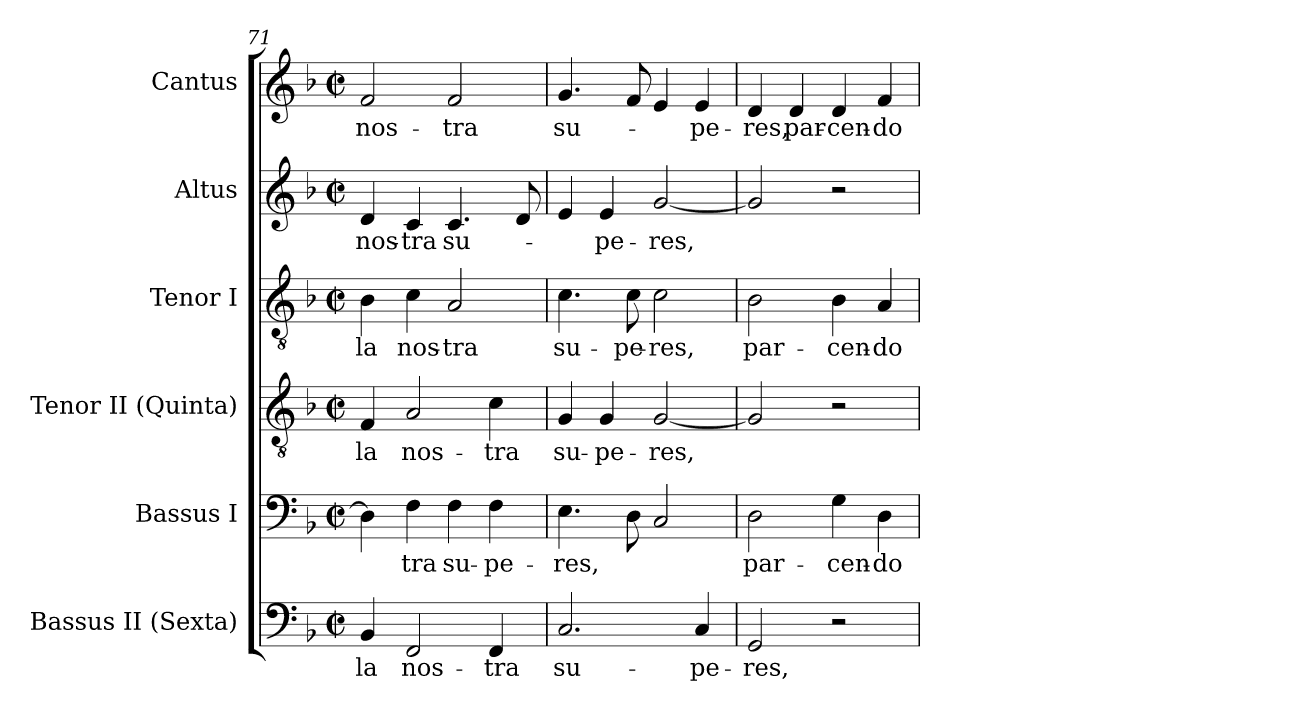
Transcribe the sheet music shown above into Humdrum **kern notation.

**kern	**text	**kern	**text	**kern	**text	**kern	**text	**kern	**text	**kern	**text
*part6	*part6	*part5	*part5	*part4	*part4	*part3	*part3	*part2	*part2	*part1	*part1
*staff6	*staff6	*staff5	*staff5	*staff4	*staff4	*staff3	*staff3	*staff2	*staff2	*staff1	*staff1
*I"Bassus II (Sexta)	*	*I"Bassus I	*	*I"Tenor II (Quinta)	*	*I"Tenor I	*	*I"Altus	*	*I"Cantus	*
*I'B.	*	*I'B.	*	*I'T.	*	*I'T.	*	*I'A.	*	*	*
*clefF4	*	*clefF4	*	*clefGv2	*	*clefGv2	*	*clefG2	*	*clefG2	*
*	*	*	*	*ITrd7c12	*	*ITrd7c12	*	*	*	*	*
*k[b-]	*	*k[b-]	*	*k[b-]	*	*k[b-]	*	*k[b-]	*	*k[b-]	*
*F:	*	*F:	*	*F:	*	*F:	*	*F:	*	*F:	*
*M2/2	*	*M2/2	*	*M2/2	*	*M2/2	*	*M2/2	*	*M2/2	*
*met(c|)	*	*met(c|)	*	*met(c|)	*	*met(c|)	*	*met(c|)	*	*met(c|)	*
=71	=71	=71	=71	=71	=71	=71	=71	=71	=71	=71	=71
!	!LO:LY:b:color=#000000	!	!	!	!	!	!	!	!	!	!
!	!	!	!	!	!LO:LY:b:color=#000000	!	!	!	!	!	!
!	!	!	!	!	!	!	!LO:LY:b:color=#000000	!	!	!	!
!	!	!	!	!	!	!	!	!	!LO:LY:b:color=#000000	!	!
!	!	!	!	!	!	!	!	!	!	!	!LO:LY:b:color=#000000
4BB-i/	-la	4Di\]	.	4FFi/	-la	4BB-i\	-la	4di/	nos-	2fi/	nos-
!	!LO:LY:b:color=#000000	!	!	!	!	!	!	!	!	!	!
!	!	!	!LO:LY:b:color=#000000	!	!	!	!	!	!	!	!
!	!	!	!	!	!LO:LY:b:color=#000000	!	!	!	!	!	!
!	!	!	!	!	!	!	!LO:LY:b:color=#000000	!	!	!	!
!	!	!	!	!	!	!	!	!	!LO:LY:b:color=#000000	!	!
2FFi/	nos-	4Fi\	-tra	2AAi/	nos-	4Ci\	nos-	4ci/	-tra	.	.
!	!	!	!LO:LY:b:color=#000000	!	!	!	!	!	!	!	!
!	!	!	!	!	!	!	!LO:LY:b:color=#000000	!	!	!	!
!	!	!	!	!	!	!	!	!	!LO:LY:b:color=#000000	!	!
!	!	!	!	!	!	!	!	!	!	!	!LO:LY:b:color=#000000
.	.	4Fi\	su-	.	.	2AAi/	-tra	4.ci/	su-	2fi/	-tra
!	!LO:LY:b:color=#000000	!	!	!	!	!	!	!	!	!	!
!	!	!	!LO:LY:b:color=#000000	!	!	!	!	!	!	!	!
!	!	!	!	!	!LO:LY:b:color=#000000	!	!	!	!	!	!
4FFi/	-tra	4Fi\	-pe-	4Ci\	-tra	.	.	.	.	.	.
.	.	.	.	.	.	.	.	8di/	.	.	.
!!LO:LB:g=z
=72	=72	=72	=72	=72	=72	=72	=72	=72	=72	=72	=72
!	!LO:LY:b:color=#000000	!	!	!	!	!	!	!	!	!	!
!	!	!	!LO:LY:b:color=#000000	!	!	!	!	!	!	!	!
!	!	!	!	!	!LO:LY:b:color=#000000	!	!	!	!	!	!
!	!	!	!	!	!	!	!LO:LY:b:color=#000000	!	!	!	!
!	!	!	!	!	!	!	!	!	!	!	!LO:LY:b:color=#000000
2.Ci/	su-	4.Ei\	-res,	4GGi/	su-	4.Ci\	su-	4ei/	.	4.gi/	su-
!	!	!	!	!	!LO:LY:b:color=#000000	!	!	!	!	!	!
!	!	!	!	!	!	!	!	!	!LO:LY:b:color=#000000	!	!
.	.	.	.	4GGi/	-pe-	.	.	4ei/	-pe-	.	.
!	!	!	!	!	!	!	!LO:LY:b:color=#000000	!	!	!	!
.	.	8Di\	.	.	.	8Ci\	-pe-	.	.	8fi/	.
!	!	!	!	!	!LO:LY:b:color=#000000	!	!	!	!	!	!
!	!	!	!	!	!	!	!LO:LY:b:color=#000000	!	!	!	!
!	!	!	!	!	!	!	!	!	!LO:LY:b:color=#000000	!	!
.	.	2Ci/	.	[<2GGi/	-res,	2Ci\	-res,	[<2gi/	-res,	4ei/	.
!	!LO:LY:b:color=#000000	!	!	!	!	!	!	!	!	!	!
!	!	!	!	!	!	!	!	!	!	!	!LO:LY:b:color=#000000
4Ci/	-pe-	.	.	.	.	.	.	.	.	4ei/	-pe-
=73	=73	=73	=73	=73	=73	=73	=73	=73	=73	=73	=73
!	!LO:LY:b:color=#000000	!	!	!	!	!	!	!	!	!	!
!	!	!	!LO:LY:b:color=#000000	!	!	!	!	!	!	!	!
!	!	!	!	!	!	!	!LO:LY:b:color=#000000	!	!	!	!
!	!	!	!	!	!	!	!	!	!	!	!LO:LY:b:color=#000000
2GGi/	-res,	2Di\	par-	2GGi/]	.	2BB-i\	par-	2gi/]	.	4di/	-res,
!	!	!	!	!	!	!	!	!	!	!	!LO:LY:b:color=#000000
.	.	.	.	.	.	.	.	.	.	4di/	par-
!	!	!	!LO:LY:b:color=#000000	!	!	!	!	!	!	!	!
!	!	!	!	!	!	!	!LO:LY:b:color=#000000	!	!	!	!
!	!	!	!	!	!	!	!	!	!	!	!LO:LY:b:color=#000000
2r	.	4Gi\	-cen-	2r	.	4BB-i\	-cen-	2r	.	4di/	-cen-
!	!	!	!LO:LY:b:color=#000000	!	!	!	!	!	!	!	!
!	!	!	!	!	!	!	!LO:LY:b:color=#000000	!	!	!	!
!	!	!	!	!	!	!	!	!	!	!	!LO:LY:b:color=#000000
.	.	4Di\	-do	.	.	4AAi/	-do	.	.	4fi/	-do
=	=	=	=	=	=	=	=	=	=	=	=
*-	*-	*-	*-	*-	*-	*-	*-	*-	*-	*-	*-
